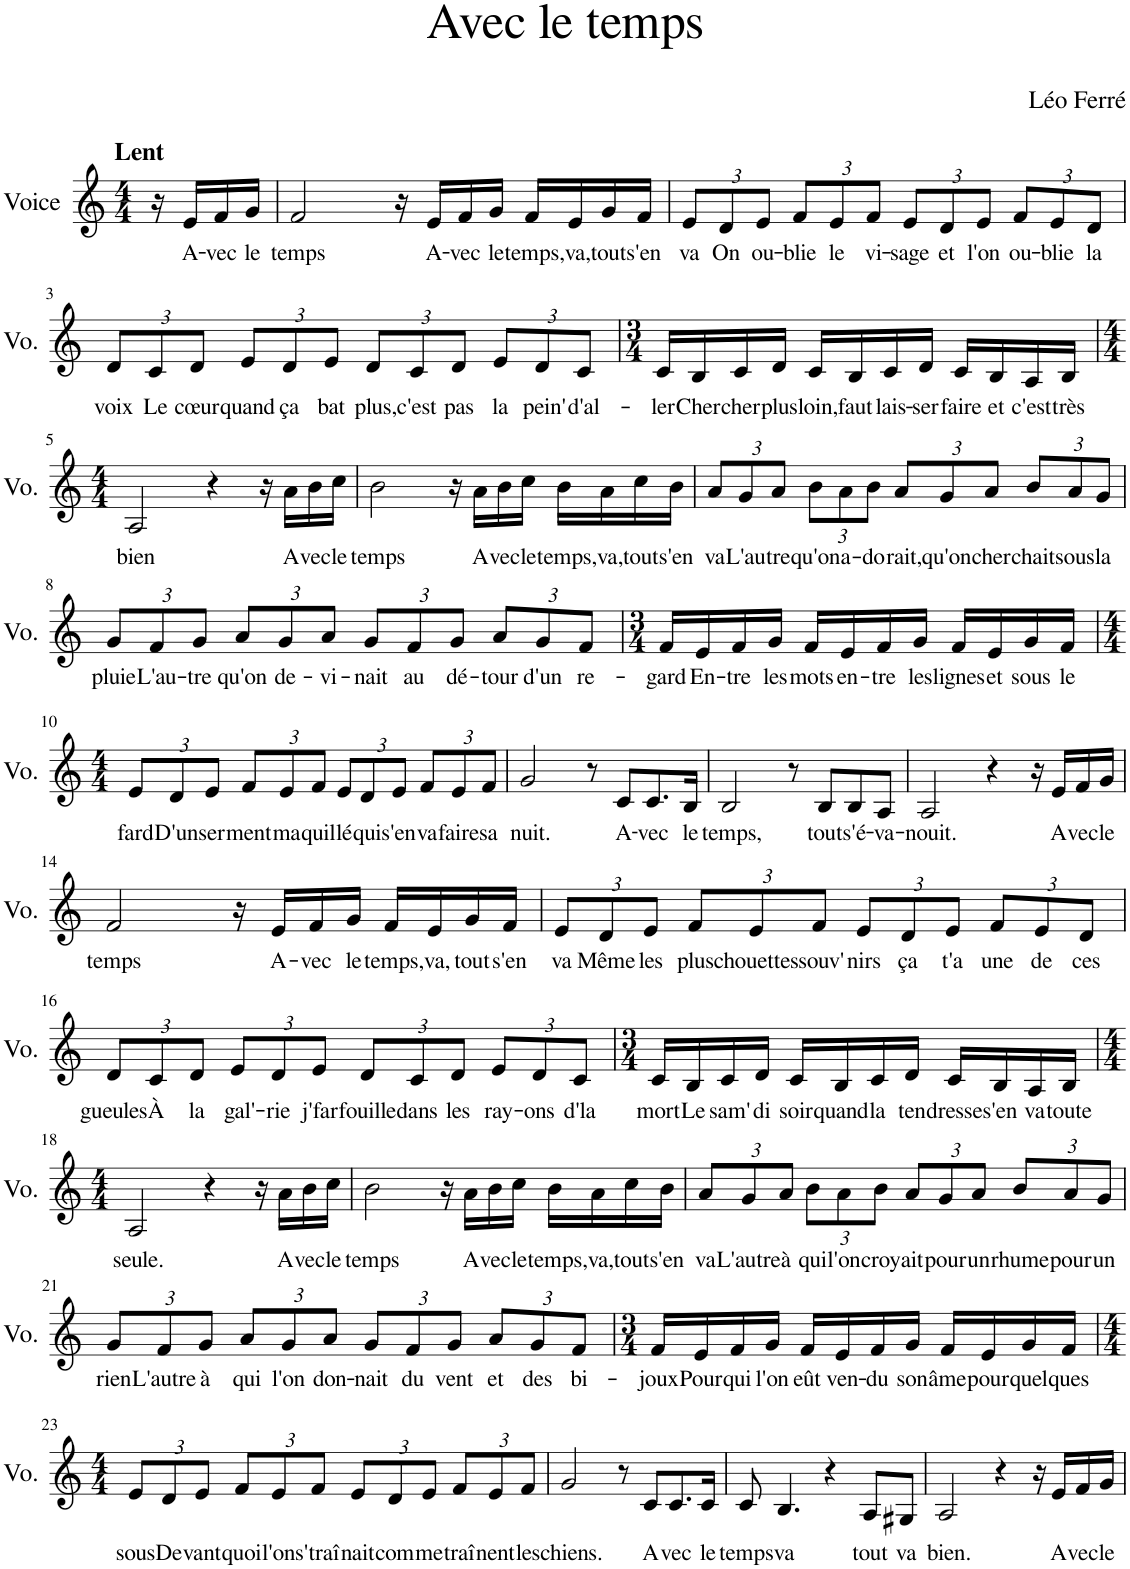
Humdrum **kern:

**kern	**text
*part1	*part1
*staff1	*staff1
*I"Voice	*
*I'Vo.	*
*clefG2	*
*k[]	*
*M4/4	*
=	=
!LO:TX:a:B:t=Lent	!
16r	.
!	!LO:LY:b
16e/LL	A-
!	!LO:LY:b
16f/	-vec
!	!LO:LY:b
16g/JJ	le
=1	=1
!	!LO:LY:b
2f/	temps
16r	.
!	!LO:LY:b
16e/LL	A-
!	!LO:LY:b
16f/	-vec
!	!LO:LY:b
16g/JJ	le
!	!LO:LY:b
16f/LL	temps,
!	!LO:LY:b
16e/	va,
!	!LO:LY:b
16g/	tout
!	!LO:LY:b
16f/JJ	s'en
=2	=2
*Xbrackettup	*
!	!LO:LY:b
12e/L	va
!	!LO:LY:b
12d/	On
!	!LO:LY:b
12e/J	ou-
!	!LO:LY:b
12f/L	-blie
!	!LO:LY:b
12e/	le
!	!LO:LY:b
12f/J	vi-
!	!LO:LY:b
12e/L	-sage
!	!LO:LY:b
12d/	et
!	!LO:LY:b
12e/J	l'on
!	!LO:LY:b
12f/L	ou-
!	!LO:LY:b
12e/	-blie
!	!LO:LY:b
12d/J	la
!!LO:LB:g=z
=3	=3
!	!LO:LY:b
12d/L	voix
!	!LO:LY:b
12c/	Le
!	!LO:LY:b
12d/J	cœur
!	!LO:LY:b
12e/L	quand
!	!LO:LY:b
12d/	ça
!	!LO:LY:b
12e/J	bat
!	!LO:LY:b
12d/L	plus,
!	!LO:LY:b
12c/	c'est
!	!LO:LY:b
12d/J	pas
!	!LO:LY:b
12e/L	la
!	!LO:LY:b
12d/	pein'
!	!LO:LY:b
12c/J	d'al-
=4	=4
*M3/4	*
!	!LO:LY:b
16c/LL	-ler
!	!LO:LY:b
16B/	Cher-
!	!LO:LY:b
16c/	-cher
!	!LO:LY:b
16d/JJ	plus
!	!LO:LY:b
16c/LL	loin,
!	!LO:LY:b
16B/	faut
!	!LO:LY:b
16c/	lais-
!	!LO:LY:b
16d/JJ	-ser
!	!LO:LY:b
16c/LL	faire
!	!LO:LY:b
16B/	et
!	!LO:LY:b
16A/	c'est
!	!LO:LY:b
16B/JJ	très
!!LO:LB:g=z
=5	=5
*M4/4	*
!	!LO:LY:b
2A/	bien
4r	.
16r	.
!	!LO:LY:b
16a\LL	A-
!	!LO:LY:b
16b\	-vec
!	!LO:LY:b
16cc\JJ	le
=6	=6
!	!LO:LY:b
2b\	temps
16r	.
!	!LO:LY:b
16a\LL	A-
!	!LO:LY:b
16b\	-vec
!	!LO:LY:b
16cc\JJ	le
!	!LO:LY:b
16b\LL	temps,
!	!LO:LY:b
16a\	va,
!	!LO:LY:b
16cc\	tout
!	!LO:LY:b
16b\JJ	s'en
=7	=7
!	!LO:LY:b
12a/L	va
!	!LO:LY:b
12g/	L'au-
!	!LO:LY:b
12a/J	-tre
!	!LO:LY:b
12b\L	qu'on
!	!LO:LY:b
12a\	a-
!	!LO:LY:b
12b\J	-do-
!	!LO:LY:b
12a/L	-rait,
!	!LO:LY:b
12g/	qu'on
!	!LO:LY:b
12a/J	cher-
!	!LO:LY:b
12b/L	-chait
!	!LO:LY:b
12a/	sous
!	!LO:LY:b
12g/J	la
!!LO:LB:g=z
=8	=8
!	!LO:LY:b
12g/L	pluie
!	!LO:LY:b
12f/	L'au-
!	!LO:LY:b
12g/J	-tre
!	!LO:LY:b
12a/L	qu'on
!	!LO:LY:b
12g/	de-
!	!LO:LY:b
12a/J	-vi-
!	!LO:LY:b
12g/L	-nait
!	!LO:LY:b
12f/	au
!	!LO:LY:b
12g/J	dé-
!	!LO:LY:b
12a/L	-tour
!	!LO:LY:b
12g/	d'un
!	!LO:LY:b
12f/J	re-
=9	=9
*M3/4	*
!	!LO:LY:b
16f/LL	-gard
!	!LO:LY:b
16e/	En-
!	!LO:LY:b
16f/	-tre
!	!LO:LY:b
16g/JJ	les
!	!LO:LY:b
16f/LL	mots
!	!LO:LY:b
16e/	en-
!	!LO:LY:b
16f/	-tre
!	!LO:LY:b
16g/JJ	les
!	!LO:LY:b
16f/LL	lignes
!	!LO:LY:b
16e/	et
!	!LO:LY:b
16g/	sous
!	!LO:LY:b
16f/JJ	le
!!LO:LB:g=z
=10	=10
*M4/4	*
!	!LO:LY:b
12e/L	fard
!	!LO:LY:b
12d/	D'un
!	!LO:LY:b
12e/J	ser-
!	!LO:LY:b
12f/L	-ment
!	!LO:LY:b
12e/	ma-
!	!LO:LY:b
12f/J	-quil-
!	!LO:LY:b
12e/L	-lé
!	!LO:LY:b
12d/	qui
!	!LO:LY:b
12e/J	s'en
!	!LO:LY:b
12f/L	va
!	!LO:LY:b
12e/	faire
!	!LO:LY:b
12f/J	sa
=11	=11
!	!LO:LY:b
2g/	nuit.
8r	.
!	!LO:LY:b
8c/L	A-
!	!LO:LY:b
8.c/	-vec
!	!LO:LY:b
16B/Jk	le
=12	=12
!	!LO:LY:b
2B/	temps,
8r	.
!	!LO:LY:b
8B/L	tout
!	!LO:LY:b
8B/	s'é-
!	!LO:LY:b
8A/J	-va-
=13	=13
!	!LO:LY:b
2A/	-nouit.
4r	.
16r	.
!	!LO:LY:b
16e/LL	A-
!	!LO:LY:b
16f/	-vec
!	!LO:LY:b
16g/JJ	le
!!LO:LB:g=z
=14	=14
!	!LO:LY:b
2f/	temps
16r	.
!	!LO:LY:b
16e/LL	A-
!	!LO:LY:b
16f/	-vec
!	!LO:LY:b
16g/JJ	le
!	!LO:LY:b
16f/LL	temps,
!	!LO:LY:b
16e/	va,
!	!LO:LY:b
16g/	tout
!	!LO:LY:b
16f/JJ	s'en
=15	=15
!	!LO:LY:b
12e/L	va
!	!LO:LY:b
12d/	Même
!	!LO:LY:b
12e/J	les
!	!LO:LY:b
12f/L	plus
!	!LO:LY:b
12e/	chouettes
!	!LO:LY:b
12f/J	souv'-
!	!LO:LY:b
12e/L	-nirs
!	!LO:LY:b
12d/	ça
!	!LO:LY:b
12e/J	t'a
!	!LO:LY:b
12f/L	une
!	!LO:LY:b
12e/	de
!	!LO:LY:b
12d/J	ces
!!LO:LB:g=z
=16	=16
!	!LO:LY:b
12d/L	gueules
!	!LO:LY:b
12c/	À
!	!LO:LY:b
12d/J	la
!	!LO:LY:b
12e/L	gal'-
!	!LO:LY:b
12d/	-rie
!	!LO:LY:b
12e/J	j'far-
!	!LO:LY:b
12d/L	-fouille
!	!LO:LY:b
12c/	dans
!	!LO:LY:b
12d/J	les
!	!LO:LY:b
12e/L	ray-
!	!LO:LY:b
12d/	-ons
!	!LO:LY:b
12c/J	d'la
=17	=17
*M3/4	*
!	!LO:LY:b
16c/LL	mort
!	!LO:LY:b
16B/	Le
!	!LO:LY:b
16c/	sam'-
!	!LO:LY:b
16d/JJ	-di
!	!LO:LY:b
16c/LL	soir
!	!LO:LY:b
16B/	quand
!	!LO:LY:b
16c/	la
!	!LO:LY:b
16d/JJ	ten-
!	!LO:LY:b
16c/LL	-dresse
!	!LO:LY:b
16B/	s'en
!	!LO:LY:b
16A/	va
!	!LO:LY:b
16B/JJ	toute
!!LO:LB:g=z
=18	=18
*M4/4	*
!	!LO:LY:b
2A/	seule.
4r	.
16r	.
!	!LO:LY:b
16a\LL	A-
!	!LO:LY:b
16b\	-vec
!	!LO:LY:b
16cc\JJ	le
=19	=19
!	!LO:LY:b
2b\	temps
16r	.
!	!LO:LY:b
16a\LL	A-
!	!LO:LY:b
16b\	-vec
!	!LO:LY:b
16cc\JJ	le
!	!LO:LY:b
16b\LL	temps,
!	!LO:LY:b
16a\	va,
!	!LO:LY:b
16cc\	tout
!	!LO:LY:b
16b\JJ	s'en
=20	=20
!	!LO:LY:b
12a/L	va
!	!LO:LY:b
12g/	L'autre
!	!LO:LY:b
12a/J	à
!	!LO:LY:b
12b\L	qui
!	!LO:LY:b
12a\	l'on
!	!LO:LY:b
12b\J	croy-
!	!LO:LY:b
12a/L	-ait
!	!LO:LY:b
12g/	pour
!	!LO:LY:b
12a/J	un
!	!LO:LY:b
12b/L	rhume
!	!LO:LY:b
12a/	pour
!	!LO:LY:b
12g/J	un
!!LO:LB:g=z
=21	=21
!	!LO:LY:b
12g/L	rien
!	!LO:LY:b
12f/	L'autre
!	!LO:LY:b
12g/J	à
!	!LO:LY:b
12a/L	qui
!	!LO:LY:b
12g/	l'on
!	!LO:LY:b
12a/J	don-
!	!LO:LY:b
12g/L	-nait
!	!LO:LY:b
12f/	du
!	!LO:LY:b
12g/J	vent
!	!LO:LY:b
12a/L	et
!	!LO:LY:b
12g/	des
!	!LO:LY:b
12f/J	bi-
=22	=22
*M3/4	*
!	!LO:LY:b
16f/LL	-joux
!	!LO:LY:b
16e/	Pour
!	!LO:LY:b
16f/	qui
!	!LO:LY:b
16g/JJ	l'on
!	!LO:LY:b
16f/LL	eût
!	!LO:LY:b
16e/	ven-
!	!LO:LY:b
16f/	-du
!	!LO:LY:b
16g/JJ	son
!	!LO:LY:b
16f/LL	âme
!	!LO:LY:b
16e/	pour
!	!LO:LY:b
16g/	quel-
!	!LO:LY:b
16f/JJ	-ques
!!LO:LB:g=z
=23	=23
*M4/4	*
!	!LO:LY:b
12e/L	sous
!	!LO:LY:b
12d/	De-
!	!LO:LY:b
12e/J	-vant
!	!LO:LY:b
12f/L	quoi
!	!LO:LY:b
12e/	l'on
!	!LO:LY:b
12f/J	s'traî-
!	!LO:LY:b
12e/L	-nait
!	!LO:LY:b
12d/	com-
!	!LO:LY:b
12e/J	-me
!	!LO:LY:b
12f/L	traî-
!	!LO:LY:b
12e/	-nent
!	!LO:LY:b
12f/J	les
=24	=24
!	!LO:LY:b
2g/	chiens.
8r	.
!	!LO:LY:b
8c/L	A-
!	!LO:LY:b
8.c/	-vec
!	!LO:LY:b
16c/Jk	le
=25	=25
!	!LO:LY:b
8c/	temps
!	!LO:LY:b
4.B/	va
4r	.
!	!LO:LY:b
8A/L	tout
!	!LO:LY:b
8G#X/J	va
=26	=26
!	!LO:LY:b
2A/	bien.
4r	.
16r	.
!	!LO:LY:b
16e/LL	A-
!	!LO:LY:b
16f/	-vec
!	!LO:LY:b
16g/JJ	le
=	=
*-	*-
